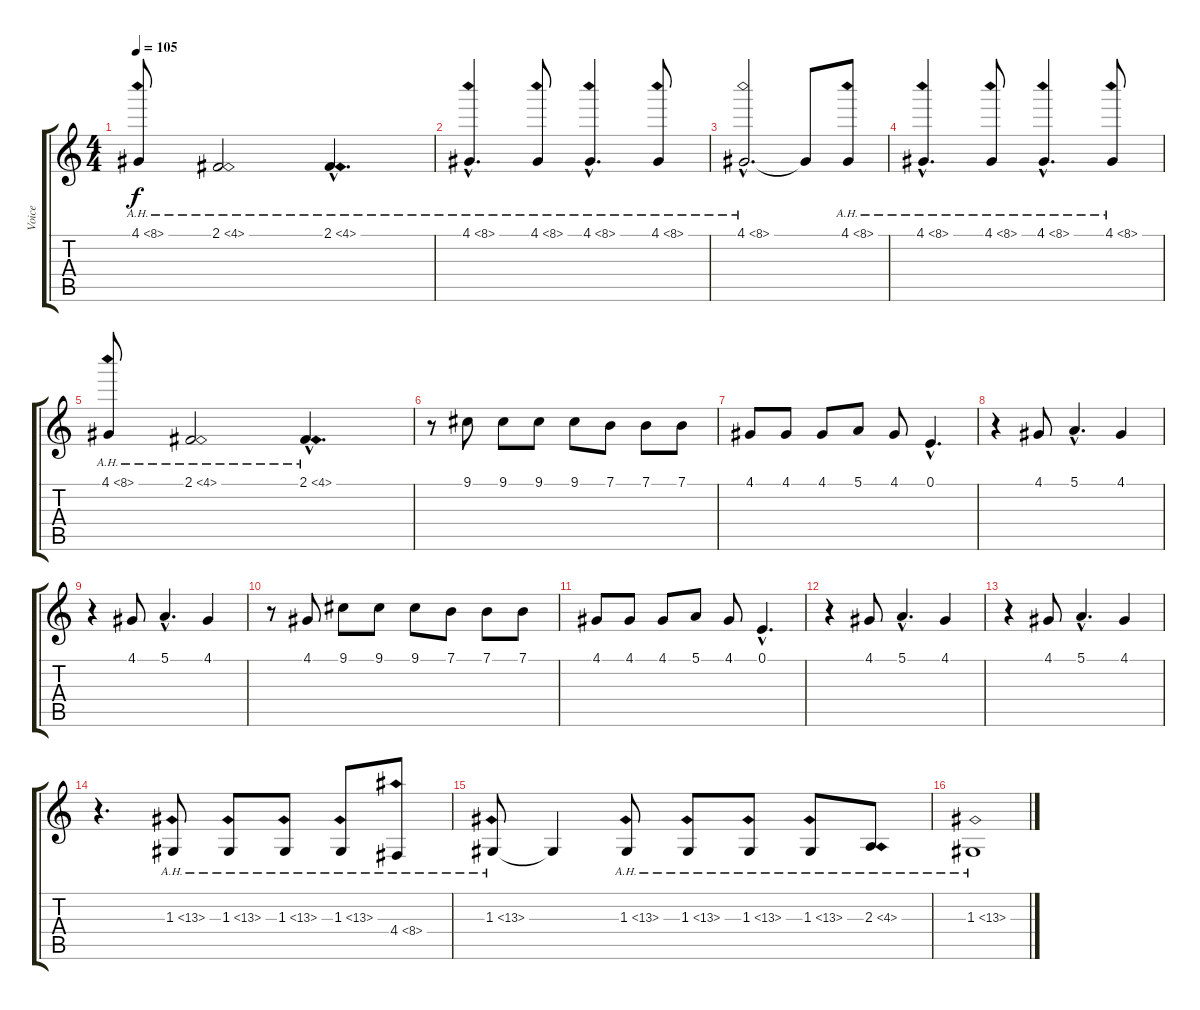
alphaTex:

\track ("Voice" "Voice") {instrument clarinet}
\staff {score tabs}
\tuning (E4 B3 G3 D3 A2 E2) {hide}
\ts (4 4)
\tempo 105
\clef g2
\ks c
4.1{ah 4}.8{dy f} 2.1{ah 2}.2 2.1{ah 2 hac}.4{d} |
4.1{ah 4 hac}.4{d} 4.1{ah 4}.8 4.1{ah 4 hac}.4{d} 4.1{ah 4}.8 |
4.1{ah 4 hac}.2{d} 4.1{t}.8 4.1{ah 4}.8 |
4.1{ah 4 hac}.4{d} 4.1{ah 4}.8 4.1{ah 4 hac}.4{d} 4.1{ah 4}.8 |
4.1{ah 4}.8 2.1{ah 2}.2 2.1{ah 2 hac}.4{d} |
r.8 9.1.8 9.1.8 9.1.8 9.1.8 7.1.8 7.1.8 7.1.8 |
4.1.8 4.1.8 4.1.8 5.1.8 4.1.8 0.1{hac}.4{d} |
r.4 4.1.8 5.1{hac}.4{d} 4.1.4 |
r.4 4.1.8 5.1{hac}.4{d} 4.1.4 |
r.8 4.1.8 9.1.8 9.1.8 9.1.8 7.1.8 7.1.8 7.1.8 |
4.1.8 4.1.8 4.1.8 5.1.8 4.1.8 0.1{hac}.4{d} |
r.4 4.1.8 5.1{hac}.4{d} 4.1.4 |
r.4 4.1.8 5.1{hac}.4{d} 4.1.4 |
r.4{d} 1.3{ah 12}.8 1.3{ah 12}.8 1.3{ah 12}.8 1.3{ah 12}.8 4.4{ah 4}.8 |
1.3{ah 12}.8 1.3{t}.4 1.3{ah 12}.8 1.3{ah 12}.8 1.3{ah 12}.8 1.3{ah 12}.8 2.3{ah 2}.8 |
1.3{ah 12}.1
